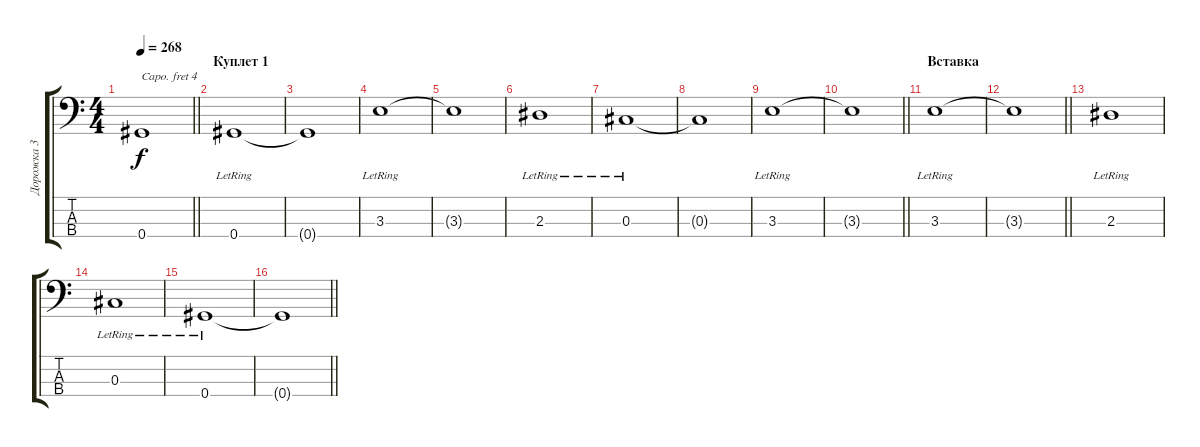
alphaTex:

\track ("Дорожка 3" "Дорожка 3") {instrument electricbassfinger}
\staff {score tabs}
\capo 4
\tuning (G2 D2 A1 E1) {hide}
\ts (4 4)
\tempo 268
\clef f4
\barLineRight lightlight
\ks c
0.4{t}.1{dy f} |
\section ("" "Куплет 1")
0.4{lr}.1 |
0.4{t}.1 |
3.3{lr}.1 |
3.3{t}.1 |
2.3{lr}.1 |
0.3{lr}.1 |
0.3{t}.1 |
3.3{lr}.1 |
\barLineRight lightlight
3.3{t}.1 |
\section ("" "Вставка")
3.3{lr}.1 |
\barLineRight lightlight
3.3{t}.1 |
2.3{lr}.1 |
0.3{lr}.1 |
0.4{lr}.1 |
\barLineRight lightlight
0.4{t}.1
